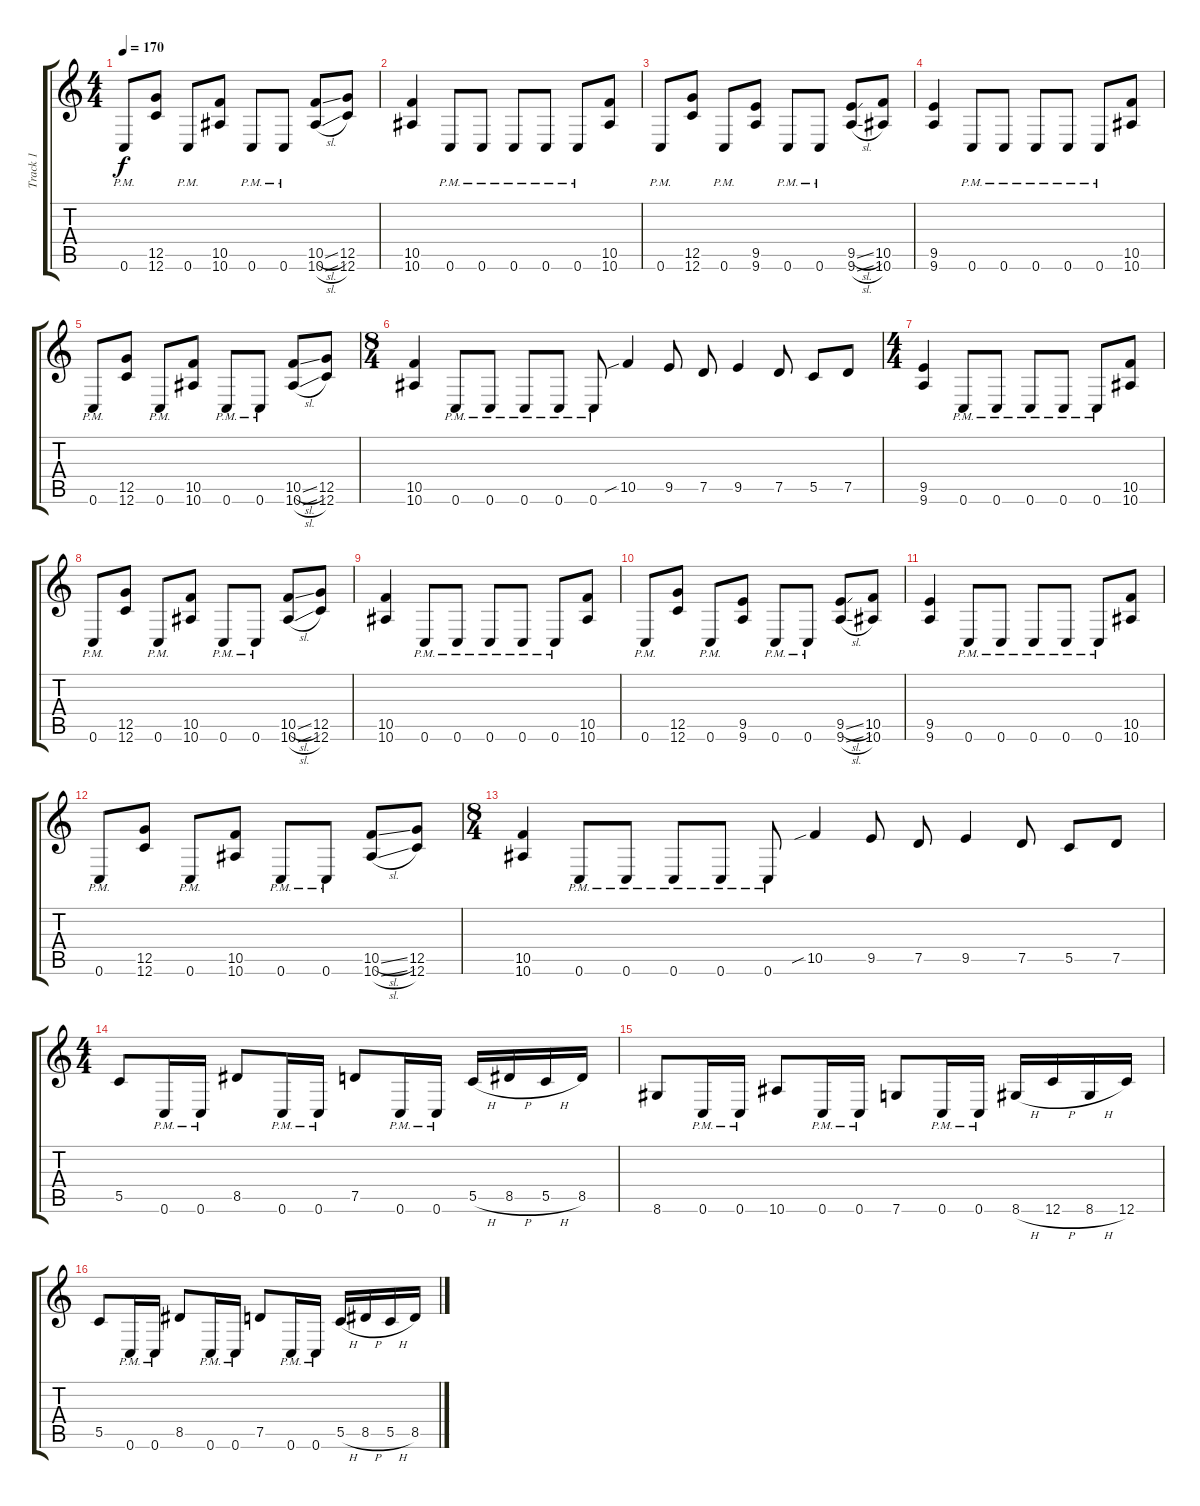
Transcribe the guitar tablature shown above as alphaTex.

\track ("Track 1" "Track 1") {instrument distortionguitar}
\staff {score tabs}
\tuning (D4 A3 F3 C3 G2 C2) {hide}
\ts (4 4)
\tempo 170
\clef g2
\ks c
0.6{pm}.8{dy f} (12.5 12.6).8 0.6{pm}.8 (10.5 10.6).8 0.6{pm}.8 0.6{pm}.8 (10.5{sl} 10.6{sl}).8 (12.5 12.6).8 |
(10.5 10.6).4 0.6{pm}.8 0.6{pm}.8 0.6{pm}.8 0.6{pm}.8 0.6{pm}.8 (10.5 10.6).8 |
0.6{pm}.8 (12.5 12.6).8 0.6{pm}.8 (9.5 9.6).8 0.6{pm}.8 0.6{pm}.8 (9.5{sl} 9.6{sl}).8 (10.5 10.6).8 |
(9.5 9.6).4 0.6{pm}.8 0.6{pm}.8 0.6{pm}.8 0.6{pm}.8 0.6{pm}.8 (10.5 10.6).8 |
0.6{pm}.8 (12.5 12.6).8 0.6{pm}.8 (10.5 10.6).8 0.6{pm}.8 0.6{pm}.8 (10.5{sl} 10.6{sl}).8 (12.5 12.6).8 |
\ts (8 4)
(10.5 10.6).4 0.6{pm}.8 0.6{pm}.8 0.6{pm}.8 0.6{pm}.8 0.6{pm}.8 10.5{sib}.4 9.5.8 7.5.8 9.5.4 7.5.8 5.5.8 7.5.8 |
\ts (4 4)
(9.5 9.6).4 0.6{pm}.8 0.6{pm}.8 0.6{pm}.8 0.6{pm}.8 0.6{pm}.8 (10.5 10.6).8 |
0.6{pm}.8 (12.5 12.6).8 0.6{pm}.8 (10.5 10.6).8 0.6{pm}.8 0.6{pm}.8 (10.5{sl} 10.6{sl}).8 (12.5 12.6).8 |
(10.5 10.6).4 0.6{pm}.8 0.6{pm}.8 0.6{pm}.8 0.6{pm}.8 0.6{pm}.8 (10.5 10.6).8 |
0.6{pm}.8 (12.5 12.6).8 0.6{pm}.8 (9.5 9.6).8 0.6{pm}.8 0.6{pm}.8 (9.5{sl} 9.6{sl}).8 (10.5 10.6).8 |
(9.5 9.6).4 0.6{pm}.8 0.6{pm}.8 0.6{pm}.8 0.6{pm}.8 0.6{pm}.8 (10.5 10.6).8 |
0.6{pm}.8 (12.5 12.6).8 0.6{pm}.8 (10.5 10.6).8 0.6{pm}.8 0.6{pm}.8 (10.5{sl} 10.6{sl}).8 (12.5 12.6).8 |
\ts (8 4)
(10.5 10.6).4 0.6{pm}.8 0.6{pm}.8 0.6{pm}.8 0.6{pm}.8 0.6{pm}.8 10.5{sib}.4 9.5.8 7.5.8 9.5.4 7.5.8 5.5.8 7.5.8 |
\ts (4 4)
5.5.8 0.6{pm}.16 0.6{pm}.16 8.5.8 0.6{pm}.16 0.6{pm}.16 7.5.8 0.6{pm}.16 0.6{pm}.16 5.5{h}.16 8.5{h}.16 5.5{h}.16 8.5.16 |
8.6.8 0.6{pm}.16 0.6{pm}.16 10.6.8 0.6{pm}.16 0.6{pm}.16 7.6.8 0.6{pm}.16 0.6{pm}.16 8.6{h}.16 12.6{h}.16 8.6{h}.16 12.6.16 |
5.5.8 0.6{pm}.16 0.6{pm}.16 8.5.8 0.6{pm}.16 0.6{pm}.16 7.5.8 0.6{pm}.16 0.6{pm}.16 5.5{h}.16 8.5{h}.16 5.5{h}.16 8.5.16
